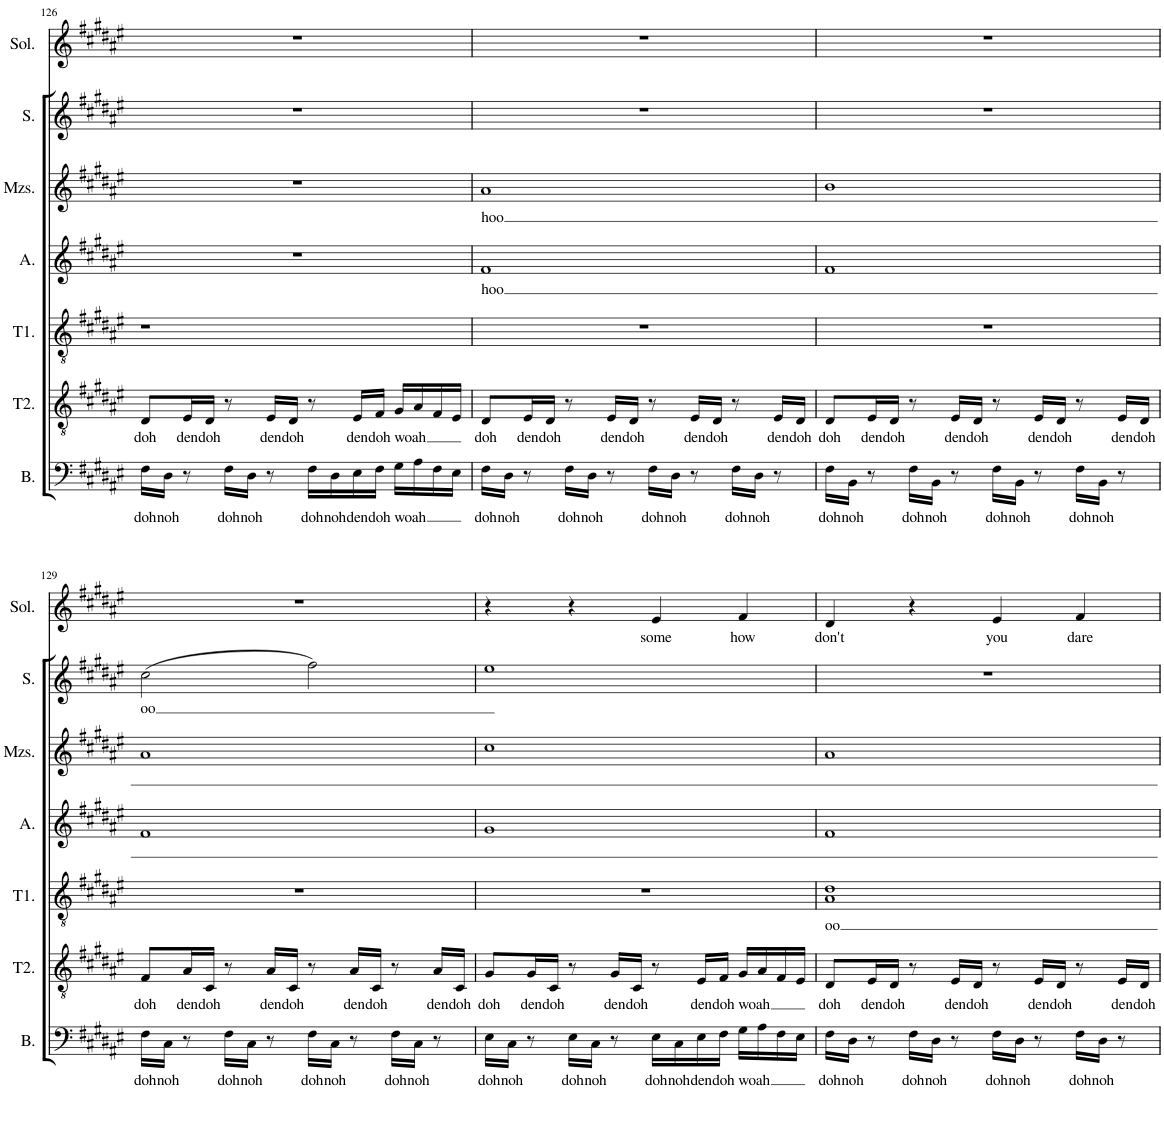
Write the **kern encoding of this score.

**kern	**text	**kern	**text	**kern	**text	**kern	**text	**kern	**text	**kern	**text	**kern	**text
*part7	*part7	*part6	*part6	*part5	*part5	*part4	*part4	*part3	*part3	*part2	*part2	*part1	*part1
*staff7	*staff7	*staff6	*staff6	*staff5	*staff5	*staff4	*staff4	*staff3	*staff3	*staff2	*staff2	*staff1	*staff1
*I"Bass	*	*I"Tenor 2	*	*I"Tenor 1	*	*I"Alto	*	*I"Mezzo	*	*I"Soprano	*	*I"Solo	*
*I'B.	*	*I'T2.	*	*I'T1.	*	*I'A.	*	*	*	*I'S.	*	*I'Sol.	*
!!LO:PB:g=z
*clefF4	*	*clefGv2	*	*clefGv2	*	*clefG2	*	*clefG2	*	*clefG2	*	*clefG2	*
*k[f#c#g#d#a#e#]	*	*k[f#c#g#d#a#e#]	*	*k[f#c#g#d#a#e#]	*	*k[f#c#g#d#a#e#]	*	*k[f#c#g#d#a#e#]	*	*k[f#c#g#d#a#e#]	*	*k[f#c#g#d#a#e#]	*
*M4/4	*	*M4/4	*	*M4/4	*	*M4/4	*	*M4/4	*	*M4/4	*	*M4/4	*
=126	=126	=126	=126	=126	=126	=126	=126	=126	=126	=126	=126	=126	=126
!	!LO:LY:b	!	!LO:LY:b	!	!	!	!	!	!	!	!	!	!
16F#\LL	doh	8D#/L	doh	1r	.	1r	.	1r	.	1r	.	1r	.
!	!LO:LY:b	!	!	!	!	!	!	!	!	!	!	!	!
16D#\JJ	noh	.	.	.	.	.	.	.	.	.	.	.	.
!	!	!	!LO:LY:b	!	!	!	!	!	!	!	!	!	!
8r	.	16E#/L	den	.	.	.	.	.	.	.	.	.	.
!	!	!	!LO:LY:b	!	!	!	!	!	!	!	!	!	!
.	.	16D#/JJ	doh	.	.	.	.	.	.	.	.	.	.
!	!LO:LY:b	!	!	!	!	!	!	!	!	!	!	!	!
16F#\LL	doh	8r	.	.	.	.	.	.	.	.	.	.	.
!	!LO:LY:b	!	!	!	!	!	!	!	!	!	!	!	!
16D#\JJ	noh	.	.	.	.	.	.	.	.	.	.	.	.
!	!	!	!LO:LY:b	!	!	!	!	!	!	!	!	!	!
8r	.	16E#/LL	den	.	.	.	.	.	.	.	.	.	.
!	!	!	!LO:LY:b	!	!	!	!	!	!	!	!	!	!
.	.	16D#/JJ	doh	.	.	.	.	.	.	.	.	.	.
!	!LO:LY:b	!	!	!	!	!	!	!	!	!	!	!	!
16F#\LL	doh	8r	.	.	.	.	.	.	.	.	.	.	.
!	!LO:LY:b	!	!	!	!	!	!	!	!	!	!	!	!
16D#\	noh	.	.	.	.	.	.	.	.	.	.	.	.
!	!LO:LY:b	!	!LO:LY:b	!	!	!	!	!	!	!	!	!	!
16E#\	den	16E#/LL	den	.	.	.	.	.	.	.	.	.	.
!	!LO:LY:b	!	!LO:LY:b	!	!	!	!	!	!	!	!	!	!
16F#\JJ	doh	16F#/JJ	doh	.	.	.	.	.	.	.	.	.	.
!	!LO:LY:b	!	!LO:LY:b	!	!	!	!	!	!	!	!	!	!
16G#\LL	woah	16G#/LL	woah	.	.	.	.	.	.	.	.	.	.
16A#\	.	16A#/	.	.	.	.	.	.	.	.	.	.	.
16F#\	.	16F#/	.	.	.	.	.	.	.	.	.	.	.
16E#\JJ	.	16E#/JJ	.	.	.	.	.	.	.	.	.	.	.
=127	=127	=127	=127	=127	=127	=127	=127	=127	=127	=127	=127	=127	=127
!	!LO:LY:b	!	!LO:LY:b	!	!	!	!LO:LY:b	!	!LO:LY:b	!	!	!	!
16F#\LL	doh	8D#/L	doh	1r	.	1f#	hoo	1a#	hoo	1r	.	1r	.
!	!LO:LY:b	!	!	!	!	!	!	!	!	!	!	!	!
16D#\JJ	noh	.	.	.	.	.	.	.	.	.	.	.	.
!	!	!	!LO:LY:b	!	!	!	!	!	!	!	!	!	!
8r	.	16E#/L	den	.	.	.	.	.	.	.	.	.	.
!	!	!	!LO:LY:b	!	!	!	!	!	!	!	!	!	!
.	.	16D#/JJ	doh	.	.	.	.	.	.	.	.	.	.
!	!LO:LY:b	!	!	!	!	!	!	!	!	!	!	!	!
16F#\LL	doh	8r	.	.	.	.	.	.	.	.	.	.	.
!	!LO:LY:b	!	!	!	!	!	!	!	!	!	!	!	!
16D#\JJ	noh	.	.	.	.	.	.	.	.	.	.	.	.
!	!	!	!LO:LY:b	!	!	!	!	!	!	!	!	!	!
8r	.	16E#/LL	den	.	.	.	.	.	.	.	.	.	.
!	!	!	!LO:LY:b	!	!	!	!	!	!	!	!	!	!
.	.	16D#/JJ	doh	.	.	.	.	.	.	.	.	.	.
!	!LO:LY:b	!	!	!	!	!	!	!	!	!	!	!	!
16F#\LL	doh	8r	.	.	.	.	.	.	.	.	.	.	.
!	!LO:LY:b	!	!	!	!	!	!	!	!	!	!	!	!
16D#\JJ	noh	.	.	.	.	.	.	.	.	.	.	.	.
!	!	!	!LO:LY:b	!	!	!	!	!	!	!	!	!	!
8r	.	16E#/LL	den	.	.	.	.	.	.	.	.	.	.
!	!	!	!LO:LY:b	!	!	!	!	!	!	!	!	!	!
.	.	16D#/JJ	doh	.	.	.	.	.	.	.	.	.	.
!	!LO:LY:b	!	!	!	!	!	!	!	!	!	!	!	!
16F#\LL	doh	8r	.	.	.	.	.	.	.	.	.	.	.
!	!LO:LY:b	!	!	!	!	!	!	!	!	!	!	!	!
16D#\JJ	noh	.	.	.	.	.	.	.	.	.	.	.	.
!	!	!	!LO:LY:b	!	!	!	!	!	!	!	!	!	!
8r	.	16E#/LL	den	.	.	.	.	.	.	.	.	.	.
!	!	!	!LO:LY:b	!	!	!	!	!	!	!	!	!	!
.	.	16D#/JJ	doh	.	.	.	.	.	.	.	.	.	.
=128	=128	=128	=128	=128	=128	=128	=128	=128	=128	=128	=128	=128	=128
!	!LO:LY:b	!	!LO:LY:b	!	!	!	!	!	!	!	!	!	!
16F#\LL	doh	8D#/L	doh	1r	.	1f#	.	1b	.	1r	.	1r	.
!	!LO:LY:b	!	!	!	!	!	!	!	!	!	!	!	!
16BB\JJ	noh	.	.	.	.	.	.	.	.	.	.	.	.
!	!	!	!LO:LY:b	!	!	!	!	!	!	!	!	!	!
8r	.	16E#/L	den	.	.	.	.	.	.	.	.	.	.
!	!	!	!LO:LY:b	!	!	!	!	!	!	!	!	!	!
.	.	16D#/JJ	doh	.	.	.	.	.	.	.	.	.	.
!	!LO:LY:b	!	!	!	!	!	!	!	!	!	!	!	!
16F#\LL	doh	8r	.	.	.	.	.	.	.	.	.	.	.
!	!LO:LY:b	!	!	!	!	!	!	!	!	!	!	!	!
16BB\JJ	noh	.	.	.	.	.	.	.	.	.	.	.	.
!	!	!	!LO:LY:b	!	!	!	!	!	!	!	!	!	!
8r	.	16E#/LL	den	.	.	.	.	.	.	.	.	.	.
!	!	!	!LO:LY:b	!	!	!	!	!	!	!	!	!	!
.	.	16D#/JJ	doh	.	.	.	.	.	.	.	.	.	.
!	!LO:LY:b	!	!	!	!	!	!	!	!	!	!	!	!
16F#\LL	doh	8r	.	.	.	.	.	.	.	.	.	.	.
!	!LO:LY:b	!	!	!	!	!	!	!	!	!	!	!	!
16BB\JJ	noh	.	.	.	.	.	.	.	.	.	.	.	.
!	!	!	!LO:LY:b	!	!	!	!	!	!	!	!	!	!
8r	.	16E#/LL	den	.	.	.	.	.	.	.	.	.	.
!	!	!	!LO:LY:b	!	!	!	!	!	!	!	!	!	!
.	.	16D#/JJ	doh	.	.	.	.	.	.	.	.	.	.
!	!LO:LY:b	!	!	!	!	!	!	!	!	!	!	!	!
16F#\LL	doh	8r	.	.	.	.	.	.	.	.	.	.	.
!	!LO:LY:b	!	!	!	!	!	!	!	!	!	!	!	!
16BB\JJ	noh	.	.	.	.	.	.	.	.	.	.	.	.
!	!	!	!LO:LY:b	!	!	!	!	!	!	!	!	!	!
8r	.	16E#/LL	den	.	.	.	.	.	.	.	.	.	.
!	!	!	!LO:LY:b	!	!	!	!	!	!	!	!	!	!
.	.	16D#/JJ	doh	.	.	.	.	.	.	.	.	.	.
!!LO:LB:g=z
=129	=129	=129	=129	=129	=129	=129	=129	=129	=129	=129	=129	=129	=129
!	!LO:LY:b	!	!LO:LY:b	!	!	!	!	!	!	!	!LO:LY:b	!	!
16F#\LL	doh	8F#/L	doh	1r	.	1f#	.	1a#	.	(2cc#\	oo	1r	.
!	!LO:LY:b	!	!	!	!	!	!	!	!	!	!	!	!
16C#\JJ	noh	.	.	.	.	.	.	.	.	.	.	.	.
!	!	!	!LO:LY:b	!	!	!	!	!	!	!	!	!	!
8r	.	16A#/L	den	.	.	.	.	.	.	.	.	.	.
!	!	!	!LO:LY:b	!	!	!	!	!	!	!	!	!	!
.	.	16C#/JJ	doh	.	.	.	.	.	.	.	.	.	.
!	!LO:LY:b	!	!	!	!	!	!	!	!	!	!	!	!
16F#\LL	doh	8r	.	.	.	.	.	.	.	.	.	.	.
!	!LO:LY:b	!	!	!	!	!	!	!	!	!	!	!	!
16C#\JJ	noh	.	.	.	.	.	.	.	.	.	.	.	.
!	!	!	!LO:LY:b	!	!	!	!	!	!	!	!	!	!
8r	.	16A#/LL	den	.	.	.	.	.	.	.	.	.	.
!	!	!	!LO:LY:b	!	!	!	!	!	!	!	!	!	!
.	.	16C#/JJ	doh	.	.	.	.	.	.	.	.	.	.
!	!LO:LY:b	!	!	!	!	!	!	!	!	!	!	!	!
16F#\LL	doh	8r	.	.	.	.	.	.	.	2ff#\)	.	.	.
!	!LO:LY:b	!	!	!	!	!	!	!	!	!	!	!	!
16C#\JJ	noh	.	.	.	.	.	.	.	.	.	.	.	.
!	!	!	!LO:LY:b	!	!	!	!	!	!	!	!	!	!
8r	.	16A#/LL	den	.	.	.	.	.	.	.	.	.	.
!	!	!	!LO:LY:b	!	!	!	!	!	!	!	!	!	!
.	.	16C#/JJ	doh	.	.	.	.	.	.	.	.	.	.
!	!LO:LY:b	!	!	!	!	!	!	!	!	!	!	!	!
16F#\LL	doh	8r	.	.	.	.	.	.	.	.	.	.	.
!	!LO:LY:b	!	!	!	!	!	!	!	!	!	!	!	!
16C#\JJ	noh	.	.	.	.	.	.	.	.	.	.	.	.
!	!	!	!LO:LY:b	!	!	!	!	!	!	!	!	!	!
8r	.	16A#/LL	den	.	.	.	.	.	.	.	.	.	.
!	!	!	!LO:LY:b	!	!	!	!	!	!	!	!	!	!
.	.	16C#/JJ	doh	.	.	.	.	.	.	.	.	.	.
=130	=130	=130	=130	=130	=130	=130	=130	=130	=130	=130	=130	=130	=130
!	!LO:LY:b	!	!LO:LY:b	!	!	!	!	!	!	!	!	!	!
16E#\LL	doh	8G#/L	doh	1r	.	1g#	.	1cc#	.	1ee#	.	4r	.
!	!LO:LY:b	!	!	!	!	!	!	!	!	!	!	!	!
16C#\JJ	noh	.	.	.	.	.	.	.	.	.	.	.	.
!	!	!	!LO:LY:b	!	!	!	!	!	!	!	!	!	!
8r	.	16G#/L	den	.	.	.	.	.	.	.	.	.	.
!	!	!	!LO:LY:b	!	!	!	!	!	!	!	!	!	!
.	.	16C#/JJ	doh	.	.	.	.	.	.	.	.	.	.
!	!LO:LY:b	!	!	!	!	!	!	!	!	!	!	!	!
16E#\LL	doh	8r	.	.	.	.	.	.	.	.	.	4r	.
!	!LO:LY:b	!	!	!	!	!	!	!	!	!	!	!	!
16C#\JJ	noh	.	.	.	.	.	.	.	.	.	.	.	.
!	!	!	!LO:LY:b	!	!	!	!	!	!	!	!	!	!
8r	.	16G#/LL	den	.	.	.	.	.	.	.	.	.	.
!	!	!	!LO:LY:b	!	!	!	!	!	!	!	!	!	!
.	.	16C#/JJ	doh	.	.	.	.	.	.	.	.	.	.
!	!LO:LY:b	!	!	!	!	!	!	!	!	!	!	!	!LO:LY:b
16E#\LL	doh	8r	.	.	.	.	.	.	.	.	.	4e#/	some
!	!LO:LY:b	!	!	!	!	!	!	!	!	!	!	!	!
16C#\	noh	.	.	.	.	.	.	.	.	.	.	.	.
!	!LO:LY:b	!	!LO:LY:b	!	!	!	!	!	!	!	!	!	!
16E#\	den	16E#/LL	den	.	.	.	.	.	.	.	.	.	.
!	!LO:LY:b	!	!LO:LY:b	!	!	!	!	!	!	!	!	!	!
16F#\JJ	doh	16F#/JJ	doh	.	.	.	.	.	.	.	.	.	.
!	!LO:LY:b	!	!LO:LY:b	!	!	!	!	!	!	!	!	!	!LO:LY:b
16G#\LL	woah	16G#/LL	woah	.	.	.	.	.	.	.	.	4f#/	how
16A#\	.	16A#/	.	.	.	.	.	.	.	.	.	.	.
16F#\	.	16F#/	.	.	.	.	.	.	.	.	.	.	.
16E#\JJ	.	16E#/JJ	.	.	.	.	.	.	.	.	.	.	.
=131	=131	=131	=131	=131	=131	=131	=131	=131	=131	=131	=131	=131	=131
!	!LO:LY:b	!	!LO:LY:b	!	!LO:LY:b	!	!	!	!	!	!	!	!LO:LY:b
16F#\LL	doh	8D#/L	doh	1A# 1d#	oo	1f#	.	1a#	.	1r	.	4d#/	don't
!	!LO:LY:b	!	!	!	!	!	!	!	!	!	!	!	!
16D#\JJ	noh	.	.	.	.	.	.	.	.	.	.	.	.
!	!	!	!LO:LY:b	!	!	!	!	!	!	!	!	!	!
8r	.	16E#/L	den	.	.	.	.	.	.	.	.	.	.
!	!	!	!LO:LY:b	!	!	!	!	!	!	!	!	!	!
.	.	16D#/JJ	doh	.	.	.	.	.	.	.	.	.	.
!	!LO:LY:b	!	!	!	!	!	!	!	!	!	!	!	!
16F#\LL	doh	8r	.	.	.	.	.	.	.	.	.	4r	.
!	!LO:LY:b	!	!	!	!	!	!	!	!	!	!	!	!
16D#\JJ	noh	.	.	.	.	.	.	.	.	.	.	.	.
!	!	!	!LO:LY:b	!	!	!	!	!	!	!	!	!	!
8r	.	16E#/LL	den	.	.	.	.	.	.	.	.	.	.
!	!	!	!LO:LY:b	!	!	!	!	!	!	!	!	!	!
.	.	16D#/JJ	doh	.	.	.	.	.	.	.	.	.	.
!	!LO:LY:b	!	!	!	!	!	!	!	!	!	!	!	!LO:LY:b
16F#\LL	doh	8r	.	.	.	.	.	.	.	.	.	4e#/	you
!	!LO:LY:b	!	!	!	!	!	!	!	!	!	!	!	!
16D#\JJ	noh	.	.	.	.	.	.	.	.	.	.	.	.
!	!	!	!LO:LY:b	!	!	!	!	!	!	!	!	!	!
8r	.	16E#/LL	den	.	.	.	.	.	.	.	.	.	.
!	!	!	!LO:LY:b	!	!	!	!	!	!	!	!	!	!
.	.	16D#/JJ	doh	.	.	.	.	.	.	.	.	.	.
!	!LO:LY:b	!	!	!	!	!	!	!	!	!	!	!	!LO:LY:b
16F#\LL	doh	8r	.	.	.	.	.	.	.	.	.	4f#/	dare
!	!LO:LY:b	!	!	!	!	!	!	!	!	!	!	!	!
16D#\JJ	noh	.	.	.	.	.	.	.	.	.	.	.	.
!	!	!	!LO:LY:b	!	!	!	!	!	!	!	!	!	!
8r	.	16E#/LL	den	.	.	.	.	.	.	.	.	.	.
!	!	!	!LO:LY:b	!	!	!	!	!	!	!	!	!	!
.	.	16D#/JJ	doh	.	.	.	.	.	.	.	.	.	.
=	=	=	=	=	=	=	=	=	=	=	=	=	=
*-	*-	*-	*-	*-	*-	*-	*-	*-	*-	*-	*-	*-	*-
